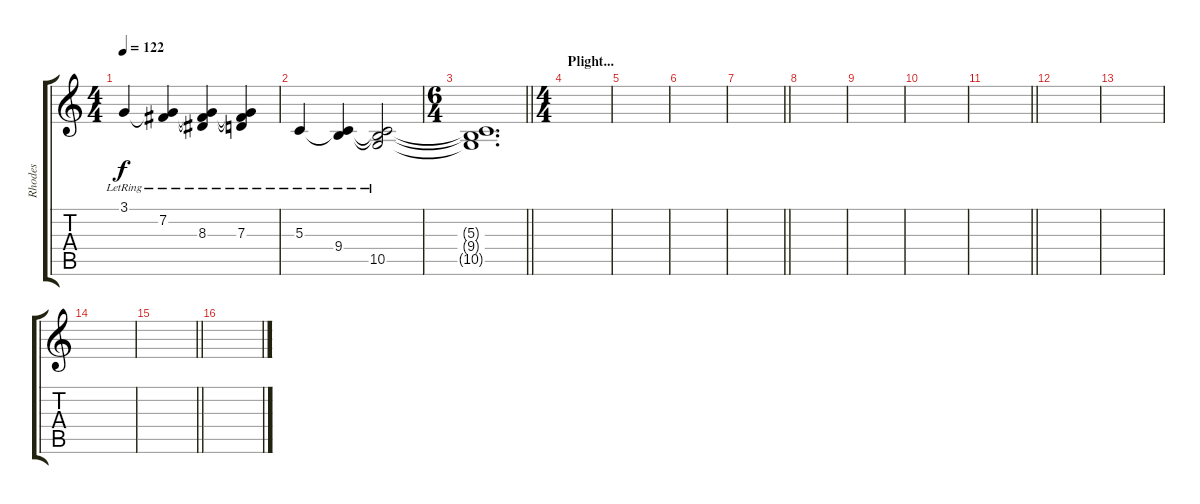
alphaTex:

\track ("Rhodes" "Rhodes") {instrument electricpiano1}
\staff {score tabs}
\tuning (E4 B3 G3 D3 A2 E2) {hide}
\ts (4 4)
\section ("" "")
\tempo 122
\clef g2
\ks c
3.1{lr}.4{dy f} (3.1{t} 7.2{lr}).4 (3.1{t} 7.2{t} 8.3{lr}).4 (3.1{t} 7.2{t} 7.3{lr}).4 |
5.3{lr}.4 (5.3{t} 9.4{lr}).4 (5.3{t} 9.4{t} 10.5{lr}).2 |
\ts (6 4)
\barLineRight lightlight
(5.3{t} 9.4{t} 10.5{t}).1{d} |
\ts (4 4)
\section ("" "Plight...")
|
|
|
\barLineRight lightlight
|
\section ("" "")
|
|
|
\barLineRight lightlight
|
\section ("" "")
|
|
|
\barLineRight lightlight
|
\section ("" "")
